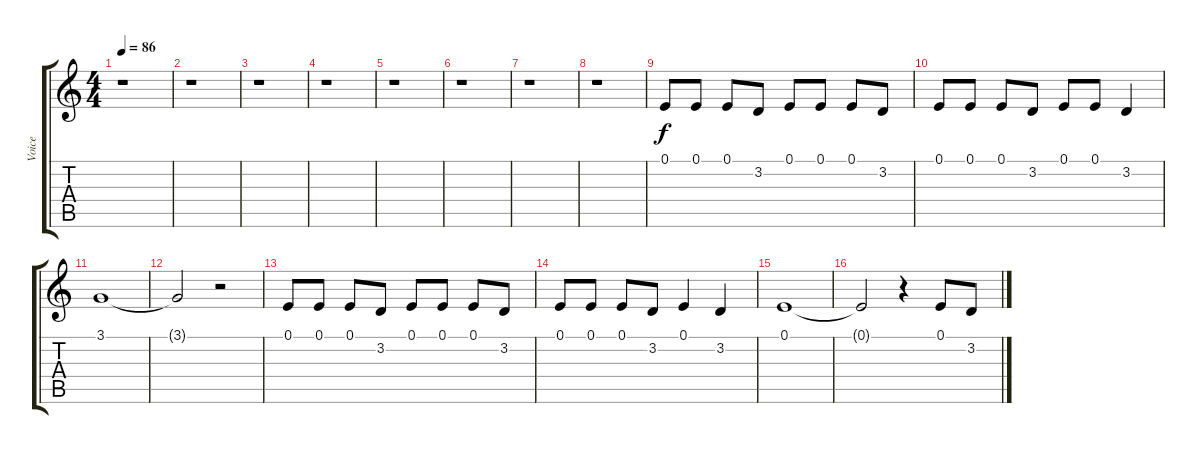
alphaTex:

\track ("Voice" "Voice") {instrument pad2warm}
\staff {score tabs}
\tuning (E4 B3 G3 D3 A2 E2) {hide}
\ts (4 4)
\tempo 86
\clef g2
\ks c
r.1{dy f} |
r.1 |
r.1 |
r.1 |
r.1 |
r.1 |
r.1 |
r.1 |
0.1.8 0.1.8 0.1.8 3.2.8 0.1.8 0.1.8 0.1.8 3.2.8 |
0.1.8 0.1.8 0.1.8 3.2.8 0.1.8 0.1.8 3.2.4 |
3.1.1 |
3.1{t}.2 r.2 |
0.1.8 0.1.8 0.1.8 3.2.8 0.1.8 0.1.8 0.1.8 3.2.8 |
0.1.8 0.1.8 0.1.8 3.2.8 0.1.4 3.2.4 |
0.1.1 |
0.1{t}.2 r.4 0.1.8 3.2.8
